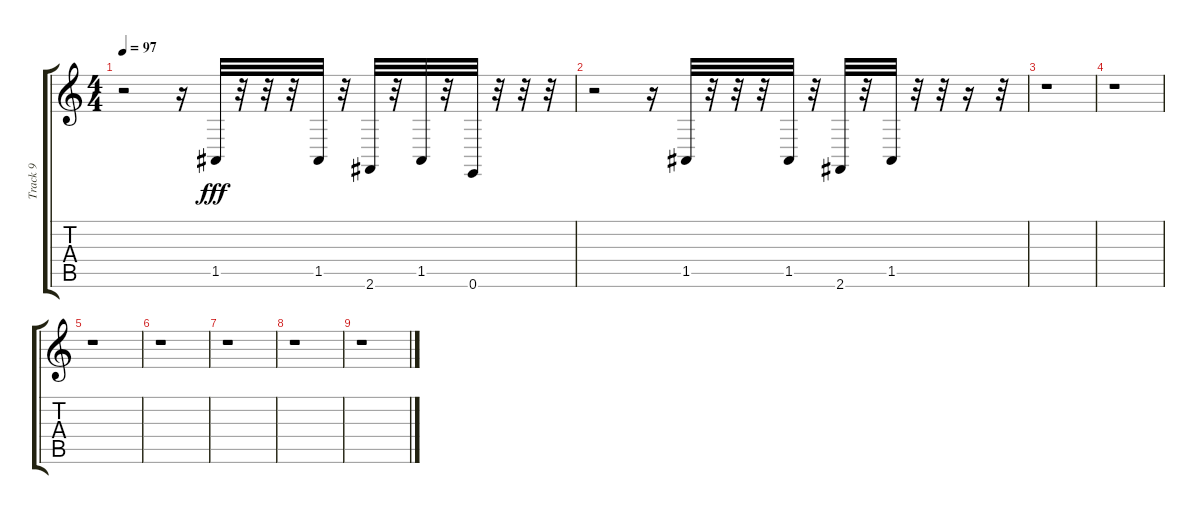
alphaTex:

\track ("Track 9" "Track 9") {instrument acousticgrandpiano}
\staff {score tabs}
\tuning (E4 B3 G3 D3 A2 E2) {hide}
\ts (4 4)
\tempo 97
\clef g2
\ks c
r.2{dy fff} r.16{volume 14 instrument electricguitarclean} 1.5.32 r.32 r.32 r.32 1.5.32 r.32 2.6.32 r.32 1.5.32 r.32 0.6.32 r.32 r.32 r.32 |
r.2 r.16 1.5.32 r.32 r.32 r.32 1.5.32 r.32 2.6.32 r.32 1.5.32 r.32 r.32 r.16 r.32 |
r.1 |
r.1 |
r.1 |
r.1 |
r.1 |
r.1 |
r.1
